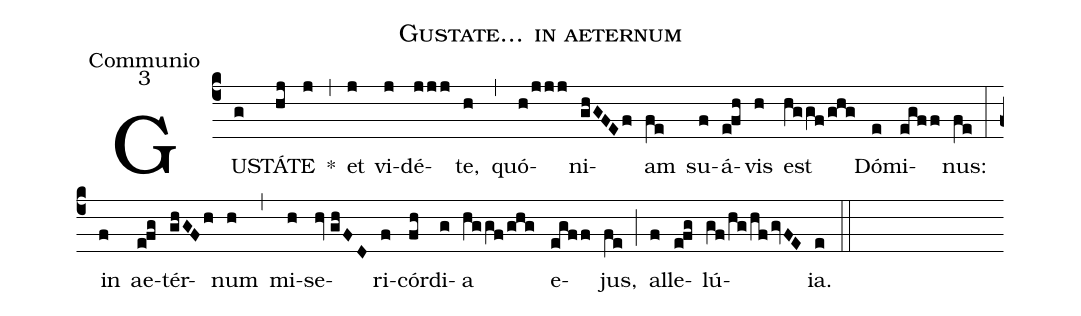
name:Gustate... in aeternum;
office-part:Communio;
mode:3;
%%
(c4) GUS(g)TÁ(hj)TE(j) *(,) et(j) vi(j)dé(jjj)te,(h) (,) quó(h/jjj)ni(ghGFEf)am(fe) su(f)á(e!fh)vis(h) est(hggf/ghg) Dó(e)mi(egff)nus:(fe) (:) in(f) ae(e!fg)tér(ghGFh)num(h) (,) mi(h)se(hv//ghFD)ri(f)cór(fh)di(g)a(hggf/ghg) e(egff)jus,(fe) (;) al(f)le(e!fg)lú(gf/hg/hf/gvFE)ia.(e) (::)
